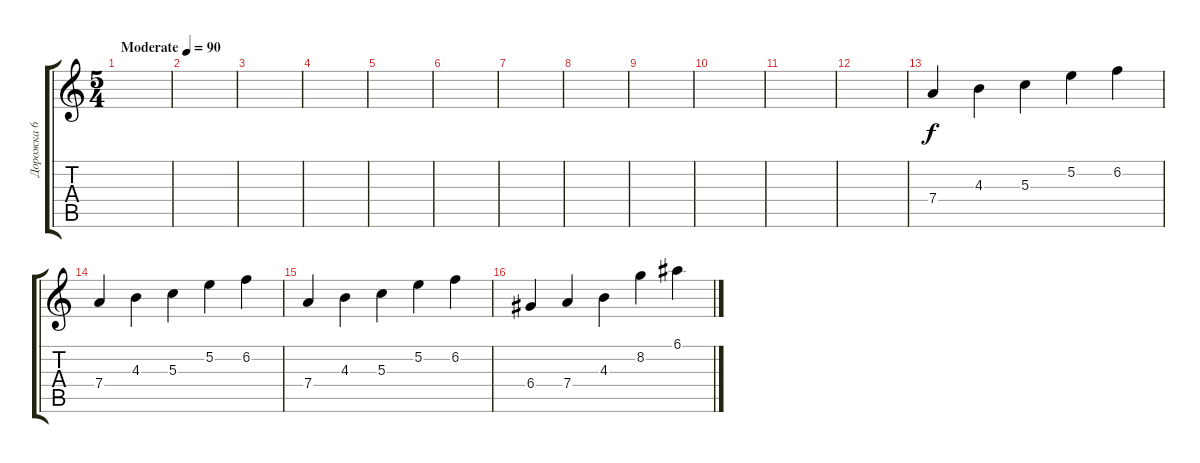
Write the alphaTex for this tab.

\track ("Дорожка 6" "Дорожка 6") {instrument contrabass}
\staff {score tabs}
\tuning (E4 B3 G3 D3 A2 E2) {hide}
\ts (5 4)
\tempo (90 "Moderate")
\clef g2
\ks c
|
|
|
|
|
|
|
|
|
|
|
|
7.4.4 4.3.4 5.3.4 5.2.4 6.2.4 |
7.4.4 4.3.4 5.3.4 5.2.4 6.2.4 |
7.4.4 4.3.4 5.3.4 5.2.4 6.2.4 |
6.4.4 7.4.4 4.3.4 8.2.4 6.1.4
